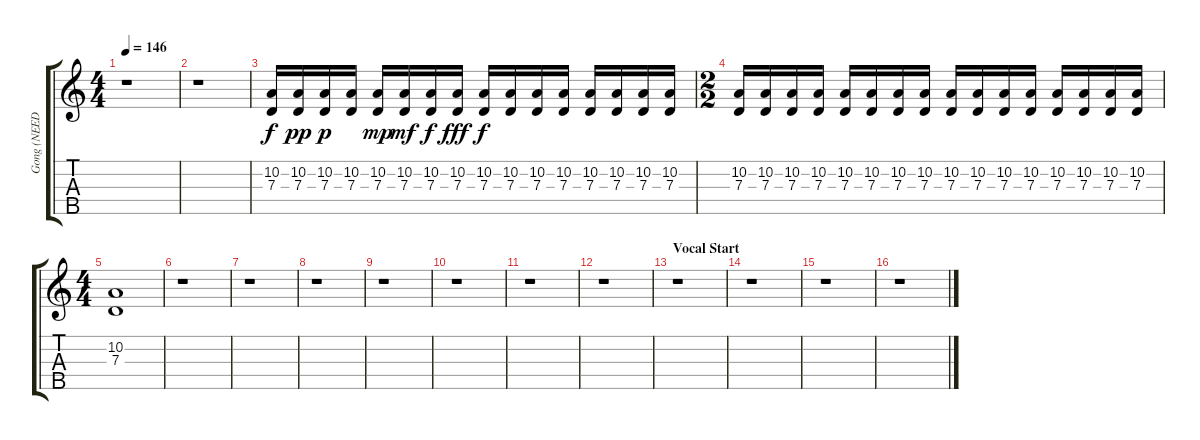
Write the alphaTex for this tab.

\track ("Gong (NEED SOUNDFONT)" "Gong (NEED") {instrument gunshot}
\staff {score tabs}
\tuning (E4 B3 G3 D3 A2) {hide}
\ts (4 4)
\tempo 146
\clef g2
\ks c
r.1{dy f} |
r.1 |
(10.2 7.3).16{volume 12} (10.2 7.3).16{dy pp} (10.2 7.3).16{dy p} (10.2 7.3).16 (10.2 7.3).16{dy mp} (10.2 7.3).16{dy mf} (10.2 7.3).16{dy f} (10.2 7.3).16{dy fff} (10.2 7.3).16{dy f} (10.2 7.3).16 (10.2 7.3).16 (10.2 7.3).16 (10.2 7.3).16 (10.2 7.3).16 (10.2 7.3).16 (10.2 7.3).16 |
\ts (2 2)
(10.2 7.3).16 (10.2 7.3).16 (10.2 7.3).16 (10.2 7.3).16 (10.2 7.3).16 (10.2 7.3).16 (10.2 7.3).16 (10.2 7.3).16 (10.2 7.3).16 (10.2 7.3).16 (10.2 7.3).16 (10.2 7.3).16 (10.2 7.3).16 (10.2 7.3).16 (10.2 7.3).16 (10.2 7.3).16 |
\ts (4 4)
(10.2 7.3).1 |
r.1 |
r.1 |
r.1 |
r.1 |
r.1 |
r.1 |
r.1 |
\section ("" "Vocal Start")
r.1 |
r.1 |
r.1 |
r.1
